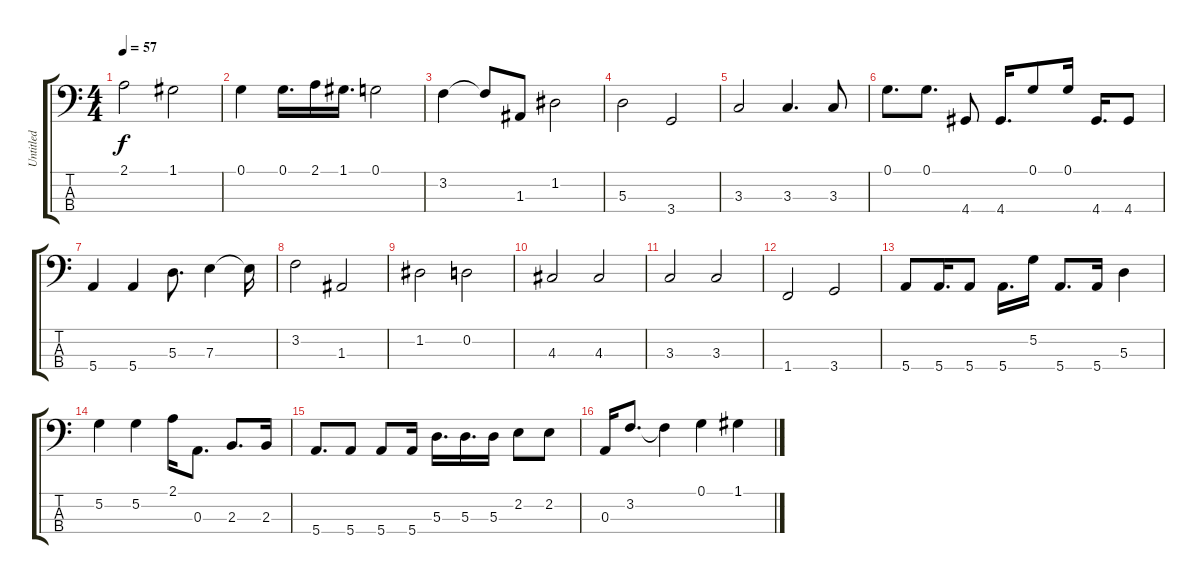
\track ("Untitled" "Untitled") {instrument electricbassfinger}
\staff {score tabs}
\tuning (G2 D2 A1 E1) {hide}
\ts (4 4)
\tempo 57
\clef f4
\ks c
2.1.2{dy f} 1.1.2 |
0.1.4 0.1.16{d} 2.1.16 1.1.16{d} 0.1.2 |
3.2.4 3.2{t}.8 1.3.8 1.2.2 |
5.3.2 3.4.2 |
3.3.2 3.3.4{d} 3.3.8 |
0.1.8{d} 0.1.8{d} 4.4.8 4.4.16{d} 0.1.8 0.1.16 4.4.16{d} 4.4.8 |
5.4.4 5.4.4 5.3.8{d} 7.3.4 7.3{t}.16 |
3.2.2 1.3.2 |
1.2.2 0.2.2 |
4.3.2 4.3.2 |
3.3.2 3.3.2 |
1.4.2 3.4.2 |
5.4.8 5.4.16{d} 5.4.8 5.4.16{d} 5.2.16 5.4.8{d} 5.4.16 5.3.4 |
5.2.4 5.2.4 2.1.16 0.3.8{d} 2.3.8{d} 2.3.16 |
5.4.8{d} 5.4.8 5.4.8 5.4.16 5.3.16{d} 5.3.16{d} 5.3.16 2.2.8 2.2.8 |
0.3.16 3.2.8{d} 3.2{t}.4 0.1.4 1.1.4
